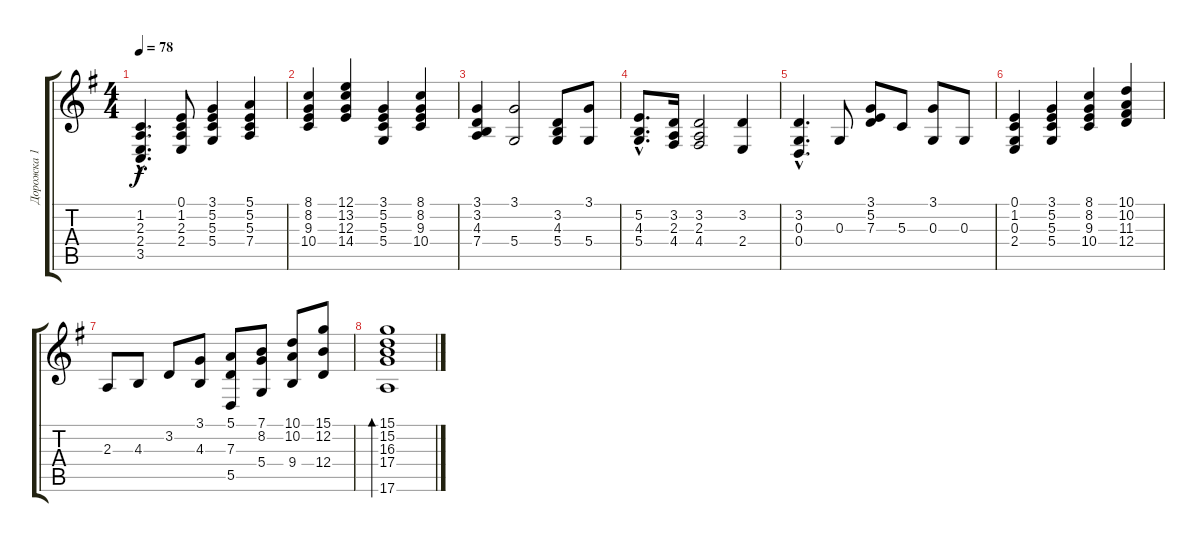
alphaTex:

\track ("Дорожка 1" "Дорожка 1") {instrument acousticgrandpiano}
\staff {score tabs}
\tuning (E4 B3 G3 D3 A2 E2) {hide}
\ts (4 4)
\tempo 78
\clef g2
\ks g
(1.2{hac} 2.3{hac} 2.4{hac} 3.5{hac}).4{d dy f} (0.1 1.2 2.3 2.4).8 (3.1 5.2 5.3 5.4).4 (5.1 5.2 5.3 7.4).4 |
(8.1 8.2 9.3 10.4).4 (12.1 13.2 12.3 14.4).4 (3.1 5.2 5.3 5.4).4 (8.1 8.2 9.3 10.4).4 |
(3.1 3.2 4.3 7.4).4 (3.1 5.4).2 (3.2 4.3 5.4).8 (3.1 5.4).8 |
(5.2{hac} 4.3{hac} 5.4{hac}).8{d} (3.2 2.3 4.4).16 (3.2 2.3 4.4).2 (3.2 2.4).4 |
(3.2{hac} 0.3{hac} 0.4{hac}).4{d} 0.3.8 (3.1 5.2 7.3).8 5.3.8 (3.1 0.3).8 0.3.8 |
(0.1 1.2 0.3 2.4).4 (3.1 5.2 5.3 5.4).4 (8.1 8.2 9.3 10.4).4 (10.1 10.2 11.3 12.4).4 |
2.3.8 4.3.8 3.2.8 (3.1 4.3).8 (5.1 7.3 5.5).8 (7.1 8.2 5.4).8 (10.1 10.2 9.4).8 (15.1 12.2 12.4).8 |
(15.1 15.2 16.3 17.4 17.6).1{bd 480}
